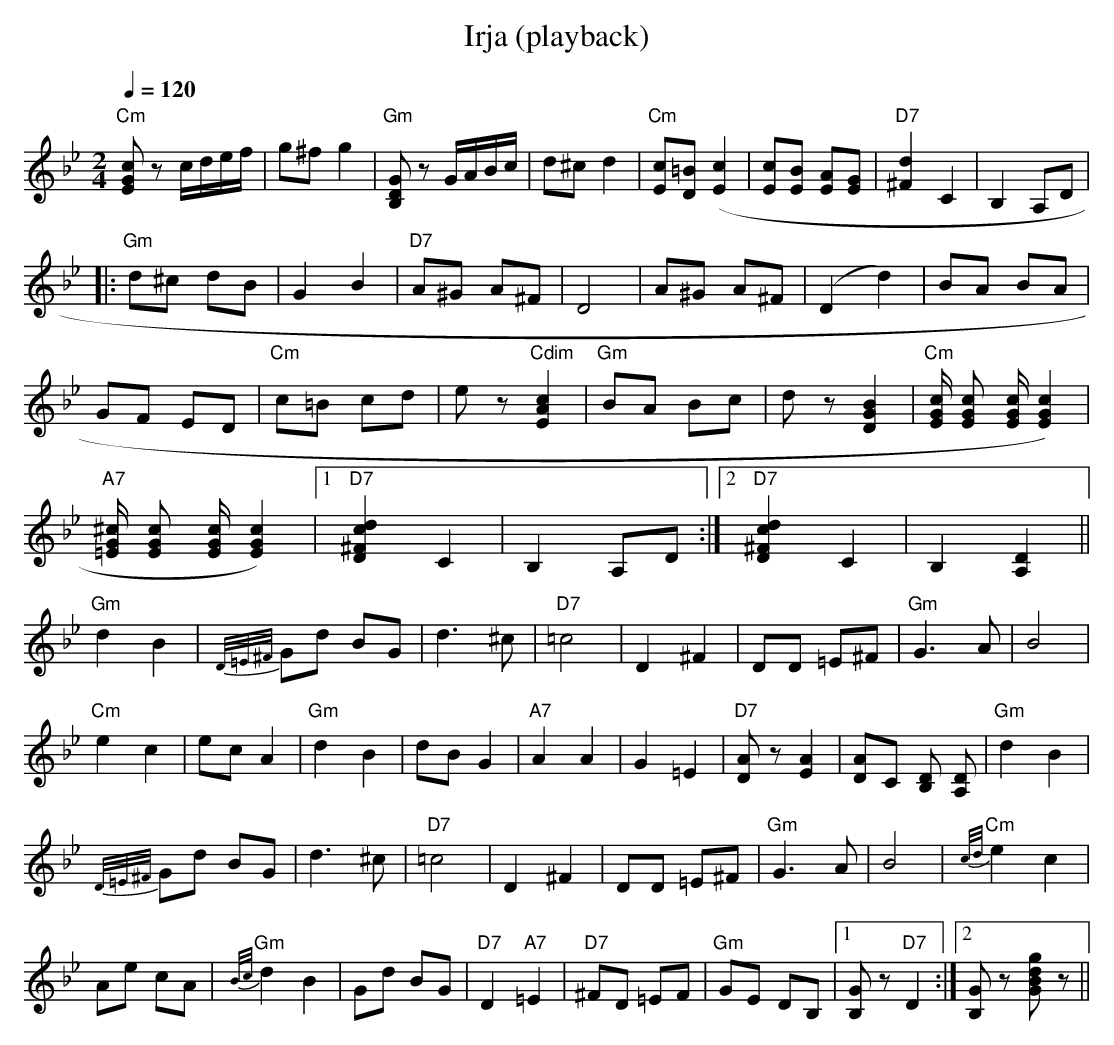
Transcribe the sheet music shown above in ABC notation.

X:1
T:Irja (playback)
M:2/4
L:1/8
Q:1/4=120
K:Gm
"Cm" [cGE] z c/2d/2e/2f/2 | g^f g2 |
"Gm" [GDB,] z G/2A/2B/2c/2 | d^c d2 |
"Cm" [cE][D=B] ([c2E2] | [cE][BE] [AE][GE] |
"D7" [^F2d2] C2 | B,2 A,D  | !
|: "Gm" d^c dB | G2 B2 | "D7" A^G A^F | D4 |
A^G A^F | (D2 d2) | BA BA | !
GF ED | "Cm" c=B cd | e z "Cdim" [c2A2E2] | "Gm" BA Bc |
d z [B2G2D2] | "Cm" [c/2G/2E/2] [cGE] [c/2G/2E/2] [c2E2G2]) | !
"A7" [=E/2G/2^c/2] [cGE] [c/2G/2E/2] [c2G2E2]) |
[1 "D7" [d2^F2c2D2] C2 | B,2 A,D :|
[2 "D7" [d2^F2c2D2] C2 | B,2 [D2A,2] || !
"Gm" d2 B2 | {D/2=E/2^F/2} Gd BG | d3 ^c | "D7" =c4 |
D2 ^F2 | DD =E^F | "Gm" G3 A | B4 | !
"Cm" e2c2 | ec A2 | "Gm" d2B2 | dB G2 | "A7" A2 A2 |
G2 =E2 | "D7" [AD] z [A2E2]  | [AD]C [DB,] [DA,] | "Gm" d2 B2 | !
{D/2=E/2^F/2} Gd BG | d3 ^c | "D7" =c4 |
D2 ^F2 | DD =E^F | "Gm" G3 A | B4 | "Cm" {c/2d/2} e2 c2 | !
Ae cA | "Gm" {B/2c/2} d2 B2 | Gd BG |
"D7" D2 "A7" =E2 | "D7" ^FD =EF | "Gm" GE DB, |
[1 [GB,] z "D7" D2 :|[2 [GB,] z [gdBG] z ||
